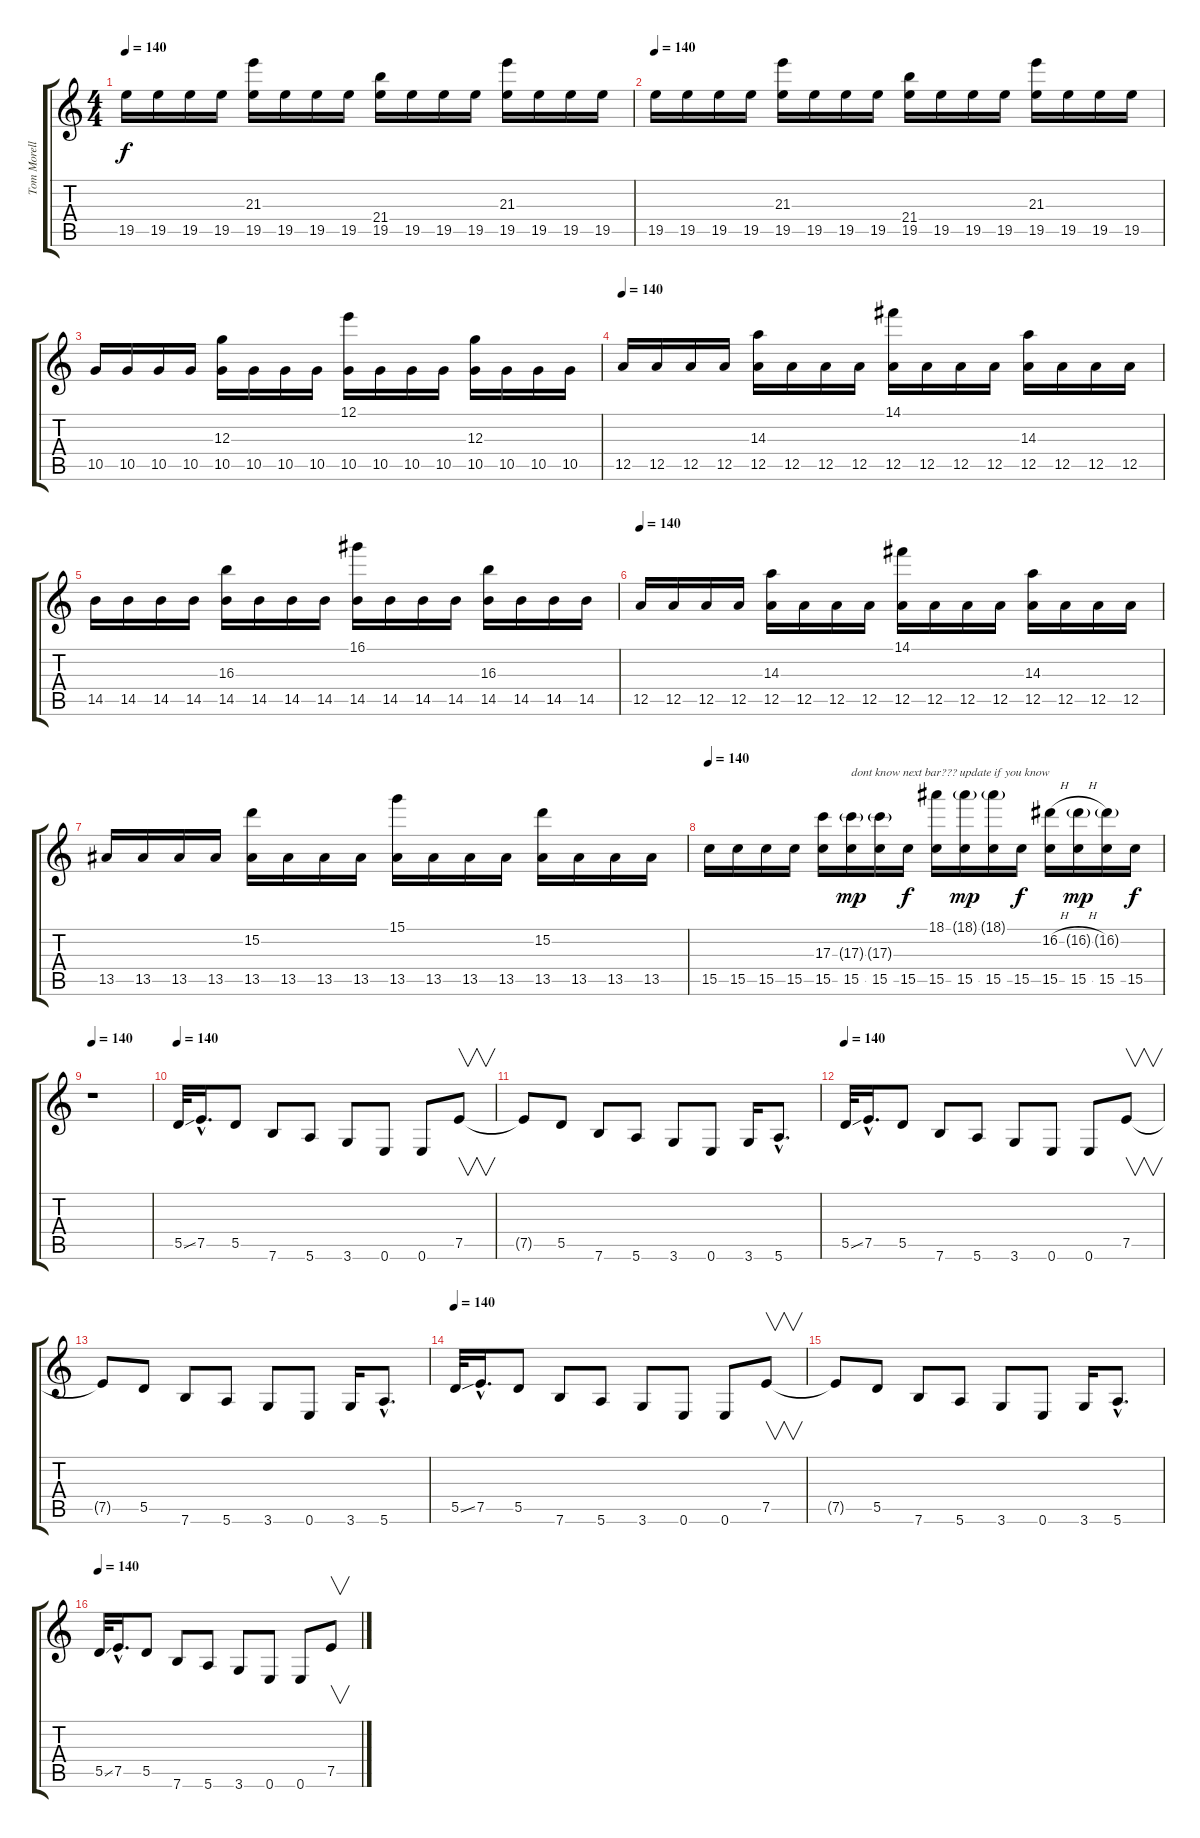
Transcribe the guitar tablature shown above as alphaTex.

\track ("Tom Morello 1" "Tom Morell") {instrument distortionguitar}
\staff {score tabs}
\tuning (E4 B3 G3 D3 A2 E2) {hide}
\ts (4 4)
\tempo 140
\clef g2
\ks c
19.5.16{dy f} 19.5.16 19.5.16 19.5.16 (21.3 19.5).16 19.5.16 19.5.16 19.5.16 (21.4 19.5).16 19.5.16 19.5.16 19.5.16 (21.3 19.5).16 19.5.16 19.5.16 19.5.16 |
\tempo 140
19.5.16 19.5.16 19.5.16 19.5.16 (21.3 19.5).16 19.5.16 19.5.16 19.5.16 (21.4 19.5).16 19.5.16 19.5.16 19.5.16 (21.3 19.5).16 19.5.16 19.5.16 19.5.16 |
10.5.16 10.5.16 10.5.16 10.5.16 (12.3 10.5).16 10.5.16 10.5.16 10.5.16 (12.1 10.5).16 10.5.16 10.5.16 10.5.16 (12.3 10.5).16 10.5.16 10.5.16 10.5.16 |
\tempo 140
12.5.16 12.5.16 12.5.16 12.5.16 (14.3 12.5).16 12.5.16 12.5.16 12.5.16 (14.1 12.5).16 12.5.16 12.5.16 12.5.16 (14.3 12.5).16 12.5.16 12.5.16 12.5.16 |
14.5.16 14.5.16 14.5.16 14.5.16 (16.3 14.5).16 14.5.16 14.5.16 14.5.16 (16.1 14.5).16 14.5.16 14.5.16 14.5.16 (16.3 14.5).16 14.5.16 14.5.16 14.5.16 |
\tempo 140
12.5.16 12.5.16 12.5.16 12.5.16 (14.3 12.5).16 12.5.16 12.5.16 12.5.16 (14.1 12.5).16 12.5.16 12.5.16 12.5.16 (14.3 12.5).16 12.5.16 12.5.16 12.5.16 |
13.5.16 13.5.16 13.5.16 13.5.16 (15.2 13.5).16 13.5.16 13.5.16 13.5.16 (15.1 13.5).16 13.5.16 13.5.16 13.5.16 (15.2 13.5).16 13.5.16 13.5.16 13.5.16 |
\tempo 140
15.5.16 15.5.16 15.5.16 15.5.16 (17.3 15.5).16 (17.3{g} 15.5).16{txt "dont know next bar??? update if you know" dy mp} (17.3{g} 15.5).16 15.5.16{dy f} (18.1 15.5).16 (18.1{g} 15.5).16{dy mp} (18.1{g} 15.5).16 15.5.16{dy f} (16.2{h} 15.5).16 (16.2{h g} 15.5).16{dy mp} (16.2{g} 15.5).16 15.5.16{dy f} |
\tempo 140
r.1 |
\tempo 140
5.5{ss}.32 7.5{hac}.16{d} 5.5.8 7.6.8 5.6.8 3.6.8 0.6.8 0.6.8 7.5.8{v} |
7.5{t}.8 5.5.8 7.6.8 5.6.8 3.6.8 0.6.8 3.6.16 5.6{hac}.8{d} |
\tempo 140
5.5{ss}.32 7.5{hac}.16{d} 5.5.8 7.6.8 5.6.8 3.6.8 0.6.8 0.6.8 7.5.8{v} |
7.5{t}.8 5.5.8 7.6.8 5.6.8 3.6.8 0.6.8 3.6.16 5.6{hac}.8{d} |
\tempo 140
5.5{ss}.32 7.5{hac}.16{d} 5.5.8 7.6.8 5.6.8 3.6.8 0.6.8 0.6.8 7.5.8{v} |
7.5{t}.8 5.5.8 7.6.8 5.6.8 3.6.8 0.6.8 3.6.16 5.6{hac}.8{d} |
\tempo 140
5.5{ss}.32 7.5{hac}.16{d} 5.5.8 7.6.8 5.6.8 3.6.8 0.6.8 0.6.8 7.5.8{v}
